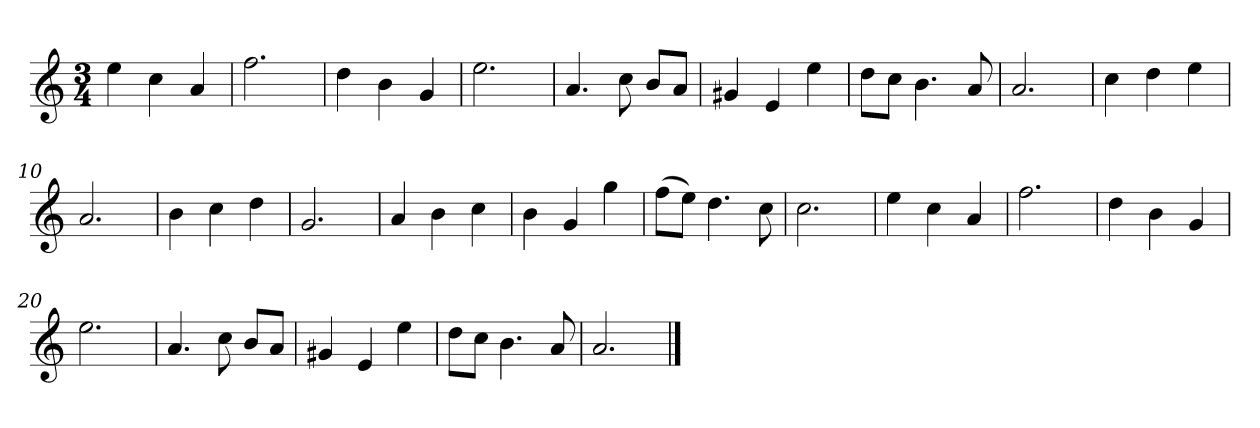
**kern
*part1
*staff1
*k[]
*M3/4
*MM120
=1
4ee
4cc
4a
=2
2.ff
=3
4dd
4b
4g
=4
2.ee
=5
4.a
8cc
8bL
8aJ
=6
4g#X
4e
4ee
=7
8ddL
8ccJ
4.b
8a
=8
2.a
=9
4cc
4dd
4ee
=10
2.a
=11
4b
4cc
4dd
=12
2.g
=13
4a
4b
4cc
=14
4b
4g
4gg
=15
(8ffL
8eeJ)
4.dd
8cc
=16
2.cc
=17
4ee
4cc
4a
=18
2.ff
=19
4dd
4b
4g
=20
2.ee
=21
4.a
8cc
8bL
8aJ
=22
4g#X
4e
4ee
=23
8ddL
8ccJ
4.b
8a
=24
2.a
==
*-
